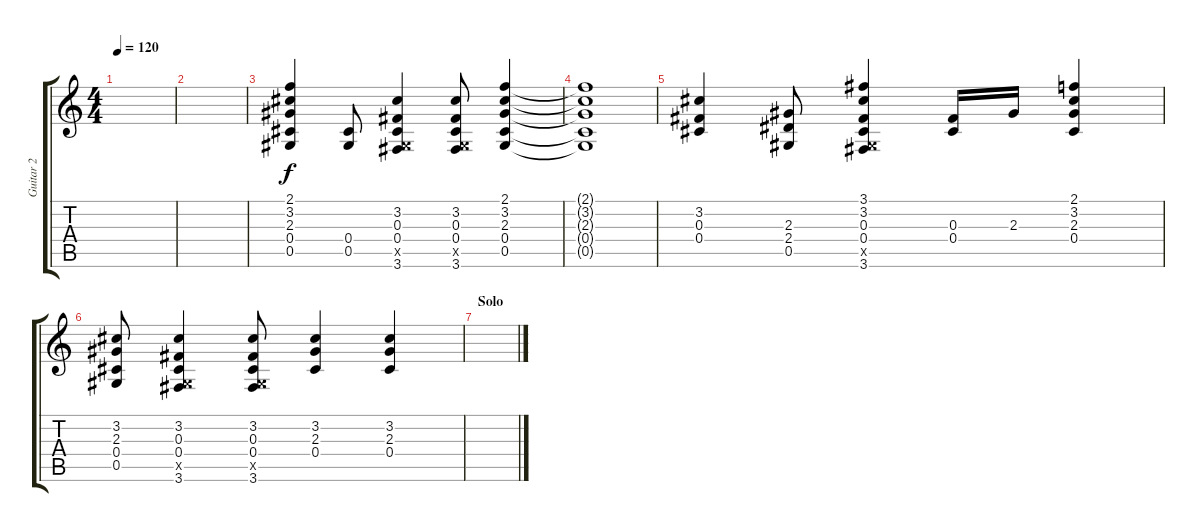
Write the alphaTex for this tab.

\track ("Guitar 2" "Guitar 2") {instrument overdrivenguitar}
\staff {score tabs}
\tuning (Eb4 Bb3 Gb3 Db3 Ab2 Eb2) {hide}
\ts (4 4)
\tempo 120
\clef g2
\ks c
|
|
(2.1 3.2 2.3 0.4 0.5).4 (0.4 0.5).8 (3.2 0.3 0.4 0.5{x} 3.6).4 (3.2 0.3 0.4 0.5{x} 3.6).8 (2.1 3.2 2.3 0.4 0.5).4 |
(2.1{t} 3.2{t} 2.3{t} 0.4{t} 0.5{t}).1 |
(3.2 0.3 0.4).4 (2.3 2.4 0.5).8 (3.1 3.2 0.3 0.4 0.5{x} 3.6).4 (0.3 0.4).16 2.3.16 (2.1 3.2 2.3 0.4).4 |
(3.2 2.3 0.4 0.5).8 (3.2 0.3 0.4 0.5{x} 3.6).4 (3.2 0.3 0.4 0.5{x} 3.6).8 (3.2 2.3 0.4).4 (3.2 2.3 0.4).4 |
\section ("" "Solo")
